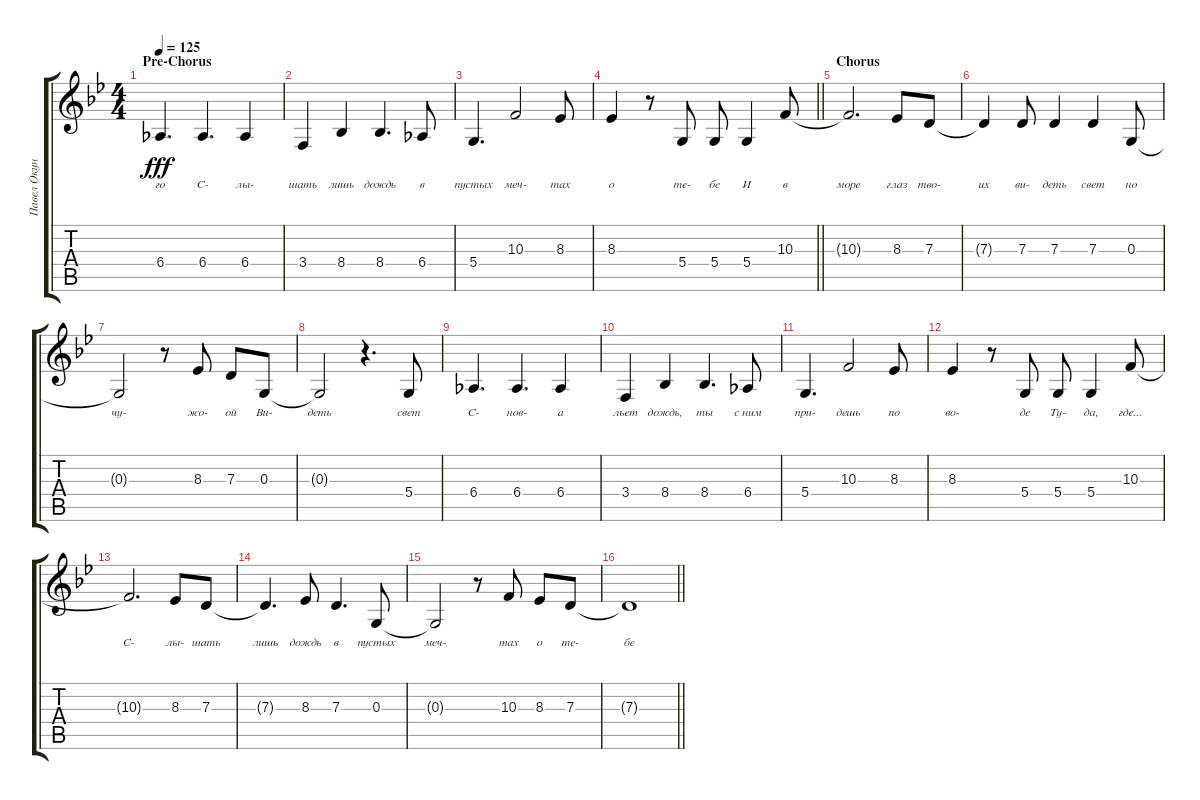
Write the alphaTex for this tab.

\track ("Павел Окунев" "Павел Окун") {instrument altosax}
\staff {score tabs}
\tuning (E4 B3 G3 D3 A2 E2) {hide}
\ts (4 4)
\section ("" "Pre-Chorus")
\tempo 125
\clef g2
\ks bb
6.4.4{d lyrics (0 "го") lyrics (1 "") lyrics (2 "") lyrics (3 "") lyrics (4 "") dy fff} 6.4.4{d lyrics (0 "С-") lyrics (1 "") lyrics (2 "") lyrics (3 "") lyrics (4 "")} 6.4.4{lyrics (0 "лы-") lyrics (1 "") lyrics (2 "") lyrics (3 "") lyrics (4 "")} |
3.4.4{lyrics (0 "шать") lyrics (1 "") lyrics (2 "") lyrics (3 "") lyrics (4 "")} 8.4.4{lyrics (0 "лишь") lyrics (1 "") lyrics (2 "") lyrics (3 "") lyrics (4 "")} 8.4.4{d lyrics (0 "дождь") lyrics (1 "") lyrics (2 "") lyrics (3 "") lyrics (4 "")} 6.4.8{lyrics (0 "в") lyrics (1 "") lyrics (2 "") lyrics (3 "") lyrics (4 "")} |
5.4.4{d lyrics (0 "пустых") lyrics (1 "") lyrics (2 "") lyrics (3 "") lyrics (4 "")} 10.3.2{lyrics (0 "меч-") lyrics (1 "") lyrics (2 "") lyrics (3 "") lyrics (4 "")} 8.3.8{lyrics (0 "тах") lyrics (1 "") lyrics (2 "") lyrics (3 "") lyrics (4 "")} |
\barLineRight lightlight
8.3.4{lyrics (0 "о") lyrics (1 "") lyrics (2 "") lyrics (3 "") lyrics (4 "")} r.8 5.4.8{lyrics (0 "те-") lyrics (1 "") lyrics (2 "") lyrics (3 "") lyrics (4 "")} 5.4.8{lyrics (0 "бе") lyrics (1 "") lyrics (2 "") lyrics (3 "") lyrics (4 "")} 5.4.4{lyrics (0 "И") lyrics (1 "") lyrics (2 "") lyrics (3 "") lyrics (4 "")} 10.3.8{lyrics (0 "в") lyrics (1 "") lyrics (2 "") lyrics (3 "") lyrics (4 "")} |
\section ("" "Chorus")
10.3{t}.2{d lyrics (0 "море") lyrics (1 "") lyrics (2 "") lyrics (3 "") lyrics (4 "")} 8.3.8{lyrics (0 "глаз") lyrics (1 "") lyrics (2 "") lyrics (3 "") lyrics (4 "")} 7.3.8{lyrics (0 "тво-") lyrics (1 "") lyrics (2 "") lyrics (3 "") lyrics (4 "")} |
7.3{t}.4{lyrics (0 "их") lyrics (1 "") lyrics (2 "") lyrics (3 "") lyrics (4 "")} 7.3.8{lyrics (0 "ви-") lyrics (1 "") lyrics (2 "") lyrics (3 "") lyrics (4 "")} 7.3.4{lyrics (0 "деть") lyrics (1 "") lyrics (2 "") lyrics (3 "") lyrics (4 "")} 7.3.4{lyrics (0 "свет") lyrics (1 "") lyrics (2 "") lyrics (3 "") lyrics (4 "")} 0.3.8{lyrics (0 "но") lyrics (1 "") lyrics (2 "") lyrics (3 "") lyrics (4 "")} |
0.3{t}.2{lyrics (0 "чу-") lyrics (1 "") lyrics (2 "") lyrics (3 "") lyrics (4 "")} r.8 8.3.8{lyrics (0 "жо-") lyrics (1 "") lyrics (2 "") lyrics (3 "") lyrics (4 "")} 7.3.8{lyrics (0 "ой") lyrics (1 "") lyrics (2 "") lyrics (3 "") lyrics (4 "")} 0.3.8{lyrics (0 "Ви-") lyrics (1 "") lyrics (2 "") lyrics (3 "") lyrics (4 "")} |
0.3{t}.2{lyrics (0 "деть") lyrics (1 "") lyrics (2 "") lyrics (3 "") lyrics (4 "")} r.4{d} 5.4.8{lyrics (0 "свет") lyrics (1 "") lyrics (2 "") lyrics (3 "") lyrics (4 "")} |
6.4.4{d lyrics (0 "С-") lyrics (1 "") lyrics (2 "") lyrics (3 "") lyrics (4 "")} 6.4.4{d lyrics (0 "нов-") lyrics (1 "") lyrics (2 "") lyrics (3 "") lyrics (4 "")} 6.4.4{lyrics (0 "а") lyrics (1 "") lyrics (2 "") lyrics (3 "") lyrics (4 "")} |
3.4.4{lyrics (0 "льет") lyrics (1 "") lyrics (2 "") lyrics (3 "") lyrics (4 "")} 8.4.4{lyrics (0 "дождь,") lyrics (1 "") lyrics (2 "") lyrics (3 "") lyrics (4 "")} 8.4.4{d lyrics (0 "ты") lyrics (1 "") lyrics (2 "") lyrics (3 "") lyrics (4 "")} 6.4.8{lyrics (0 "с ним") lyrics (1 "") lyrics (2 "") lyrics (3 "") lyrics (4 "")} |
5.4.4{d lyrics (0 "при-") lyrics (1 "") lyrics (2 "") lyrics (3 "") lyrics (4 "")} 10.3.2{lyrics (0 "дешь") lyrics (1 "") lyrics (2 "") lyrics (3 "") lyrics (4 "")} 8.3.8{lyrics (0 "по") lyrics (1 "") lyrics (2 "") lyrics (3 "") lyrics (4 "")} |
8.3.4{lyrics (0 "во-") lyrics (1 "") lyrics (2 "") lyrics (3 "") lyrics (4 "")} r.8 5.4.8{lyrics (0 "де") lyrics (1 "") lyrics (2 "") lyrics (3 "") lyrics (4 "")} 5.4.8{lyrics (0 "Ту-") lyrics (1 "") lyrics (2 "") lyrics (3 "") lyrics (4 "")} 5.4.4{lyrics (0 "да,") lyrics (1 "") lyrics (2 "") lyrics (3 "") lyrics (4 "")} 10.3.8{lyrics (0 "где...") lyrics (1 "") lyrics (2 "") lyrics (3 "") lyrics (4 "")} |
10.3{t}.2{d lyrics (0 "С-") lyrics (1 "") lyrics (2 "") lyrics (3 "") lyrics (4 "")} 8.3.8{lyrics (0 "лы-") lyrics (1 "") lyrics (2 "") lyrics (3 "") lyrics (4 "")} 7.3.8{lyrics (0 "шать") lyrics (1 "") lyrics (2 "") lyrics (3 "") lyrics (4 "")} |
7.3{t}.4{d lyrics (0 "лишь") lyrics (1 "") lyrics (2 "") lyrics (3 "") lyrics (4 "")} 8.3.8{lyrics (0 "дождь") lyrics (1 "") lyrics (2 "") lyrics (3 "") lyrics (4 "")} 7.3.4{d lyrics (0 "в") lyrics (1 "") lyrics (2 "") lyrics (3 "") lyrics (4 "")} 0.3.8{lyrics (0 "пустых") lyrics (1 "") lyrics (2 "") lyrics (3 "") lyrics (4 "")} |
0.3{t}.2{lyrics (0 "меч-") lyrics (1 "") lyrics (2 "") lyrics (3 "") lyrics (4 "")} r.8 10.3.8{lyrics (0 "тах") lyrics (1 "") lyrics (2 "") lyrics (3 "") lyrics (4 "")} 8.3.8{lyrics (0 "о") lyrics (1 "") lyrics (2 "") lyrics (3 "") lyrics (4 "")} 7.3.8{lyrics (0 "те-") lyrics (1 "") lyrics (2 "") lyrics (3 "") lyrics (4 "")} |
\barLineRight lightlight
7.3{t}.1{lyrics (0 "бе") lyrics (1 "") lyrics (2 "") lyrics (3 "") lyrics (4 "")}
